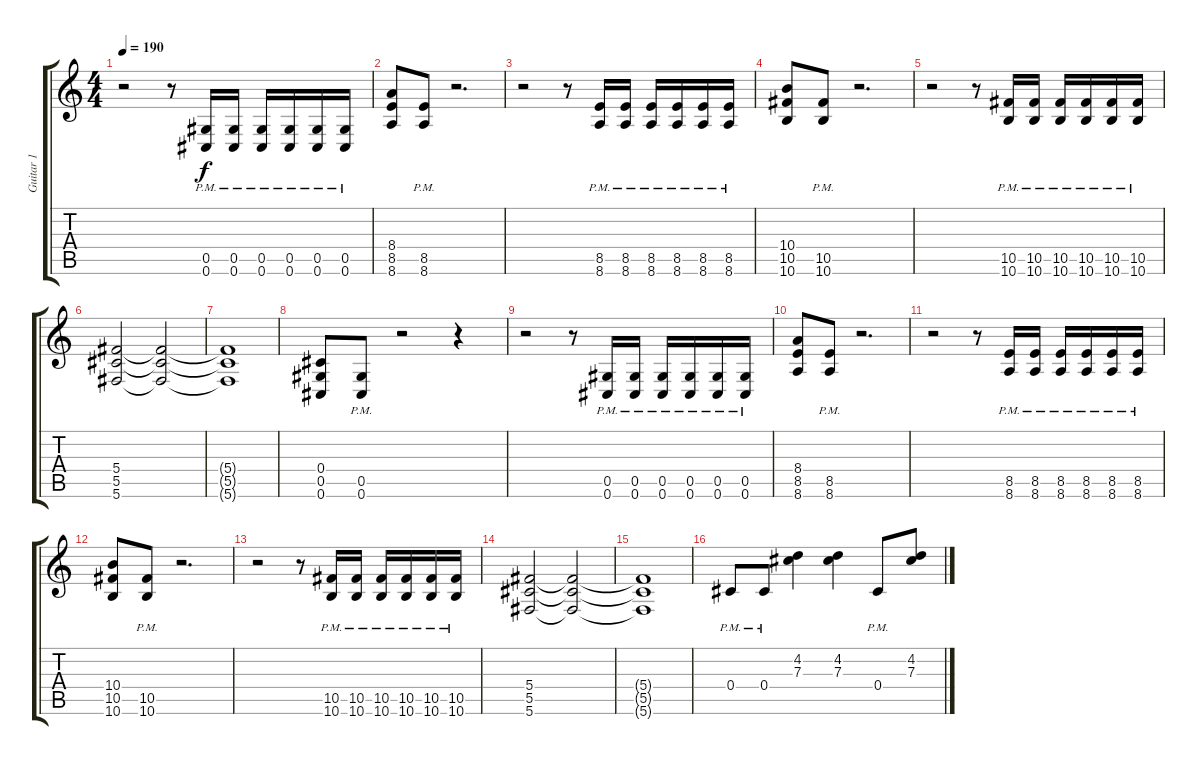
\track ("Guitar 1" "Guitar 1") {instrument overdrivenguitar}
\staff {score tabs}
\tuning (Eb4 Bb3 Gb3 Db3 Ab2 Db2) {hide}
\ts (4 4)
\tempo 190
\clef g2
\ks c
r.2{dy f} r.8 (0.5{pm} 0.6{pm}).16 (0.5{pm} 0.6{pm}).16 (0.5{pm} 0.6{pm}).16 (0.5{pm} 0.6{pm}).16 (0.5{pm} 0.6{pm}).16 (0.5{pm} 0.6{pm}).16 |
(8.4 8.5 8.6).8 (8.5{pm} 8.6{pm}).8 r.2{d} |
r.2 r.8 (8.5{pm} 8.6{pm}).16 (8.5{pm} 8.6{pm}).16 (8.5{pm} 8.6{pm}).16 (8.5{pm} 8.6{pm}).16 (8.5{pm} 8.6{pm}).16 (8.5{pm} 8.6{pm}).16 |
(10.4 10.5 10.6).8 (10.5{pm} 10.6{pm}).8 r.2{d} |
r.2 r.8 (10.5{pm} 10.6{pm}).16 (10.5{pm} 10.6{pm}).16 (10.5{pm} 10.6{pm}).16 (10.5{pm} 10.6{pm}).16 (10.5{pm} 10.6{pm}).16 (10.5{pm} 10.6{pm}).16 |
(5.4 5.5 5.6).2 (5.4{t} 5.5{t} 5.6{t}).2 |
(5.4{t} 5.5{t} 5.6{t}).1 |
(0.4 0.5 0.6).8 (0.5{pm} 0.6{pm}).8 r.2 r.4 |
r.2 r.8 (0.5{pm} 0.6{pm}).16 (0.5{pm} 0.6{pm}).16 (0.5{pm} 0.6{pm}).16 (0.5{pm} 0.6{pm}).16 (0.5{pm} 0.6{pm}).16 (0.5{pm} 0.6{pm}).16 |
(8.4 8.5 8.6).8 (8.5{pm} 8.6{pm}).8 r.2{d} |
r.2 r.8 (8.5{pm} 8.6{pm}).16 (8.5{pm} 8.6{pm}).16 (8.5{pm} 8.6{pm}).16 (8.5{pm} 8.6{pm}).16 (8.5{pm} 8.6{pm}).16 (8.5{pm} 8.6{pm}).16 |
(10.4 10.5 10.6).8 (10.5{pm} 10.6{pm}).8 r.2{d} |
r.2 r.8 (10.5{pm} 10.6{pm}).16 (10.5{pm} 10.6{pm}).16 (10.5{pm} 10.6{pm}).16 (10.5{pm} 10.6{pm}).16 (10.5{pm} 10.6{pm}).16 (10.5{pm} 10.6{pm}).16 |
(5.4 5.5 5.6).2 (5.4{t} 5.5{t} 5.6{t}).2 |
(5.4{t} 5.5{t} 5.6{t}).1 |
0.4{pm}.8 0.4{pm}.8 (4.2 7.3).4 (4.2 7.3).4 0.4{pm}.8 (4.2 7.3).8
